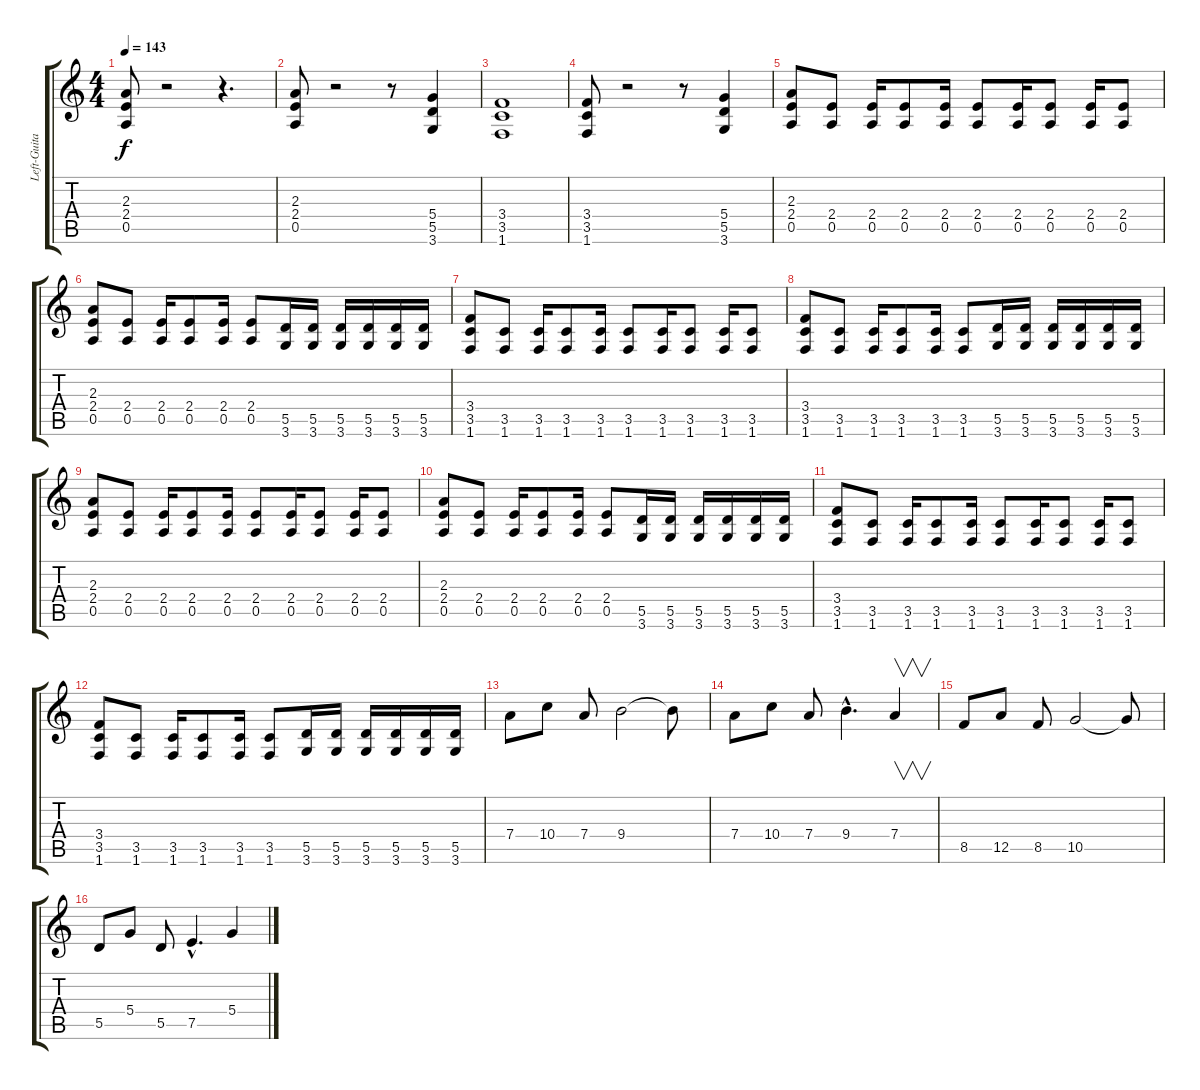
\track ("Left-Guitar" "Left-Guita") {instrument distortionguitar}
\staff {score tabs}
\tuning (E4 B3 G3 D3 A2 E2) {hide}
\ts (4 4)
\tempo 143
\clef g2
\ks c
(2.3 2.4 0.5).8{dy f} r.2 r.4{d} |
(2.3 2.4 0.5).8 r.2 r.8 (5.4 5.5 3.6).4 |
(3.4 3.5 1.6).1 |
(3.4 3.5 1.6).8 r.2 r.8 (5.4 5.5 3.6).4 |
(2.3 2.4 0.5).8 (2.4 0.5).8 (2.4 0.5).16 (2.4 0.5).8 (2.4 0.5).16 (2.4 0.5).8 (2.4 0.5).16 (2.4 0.5).8 (2.4 0.5).16 (2.4 0.5).8 |
(2.3 2.4 0.5).8 (2.4 0.5).8 (2.4 0.5).16 (2.4 0.5).8 (2.4 0.5).16 (2.4 0.5).8 (5.5 3.6).16 (5.5 3.6).16 (5.5 3.6).16 (5.5 3.6).16 (5.5 3.6).16 (5.5 3.6).16 |
(3.4 3.5 1.6).8 (3.5 1.6).8 (3.5 1.6).16 (3.5 1.6).8 (3.5 1.6).16 (3.5 1.6).8 (3.5 1.6).16 (3.5 1.6).8 (3.5 1.6).16 (3.5 1.6).8 |
(3.4 3.5 1.6).8 (3.5 1.6).8 (3.5 1.6).16 (3.5 1.6).8 (3.5 1.6).16 (3.5 1.6).8 (5.5 3.6).16 (5.5 3.6).16 (5.5 3.6).16 (5.5 3.6).16 (5.5 3.6).16 (5.5 3.6).16 |
(2.3 2.4 0.5).8 (2.4 0.5).8 (2.4 0.5).16 (2.4 0.5).8 (2.4 0.5).16 (2.4 0.5).8 (2.4 0.5).16 (2.4 0.5).8 (2.4 0.5).16 (2.4 0.5).8 |
(2.3 2.4 0.5).8 (2.4 0.5).8 (2.4 0.5).16 (2.4 0.5).8 (2.4 0.5).16 (2.4 0.5).8 (5.5 3.6).16 (5.5 3.6).16 (5.5 3.6).16 (5.5 3.6).16 (5.5 3.6).16 (5.5 3.6).16 |
(3.4 3.5 1.6).8 (3.5 1.6).8 (3.5 1.6).16 (3.5 1.6).8 (3.5 1.6).16 (3.5 1.6).8 (3.5 1.6).16 (3.5 1.6).8 (3.5 1.6).16 (3.5 1.6).8 |
(3.4 3.5 1.6).8 (3.5 1.6).8 (3.5 1.6).16 (3.5 1.6).8 (3.5 1.6).16 (3.5 1.6).8 (5.5 3.6).16 (5.5 3.6).16 (5.5 3.6).16 (5.5 3.6).16 (5.5 3.6).16 (5.5 3.6).16 |
7.4.8{instrument distortionguitar} 10.4.8 7.4.8 9.4.2 9.4{t}.8 |
7.4.8 10.4.8 7.4.8 9.4{hac}.4{d} 7.4.4{v} |
8.5.8 12.5.8 8.5.8 10.5.2 10.5{t}.8 |
5.5.8 5.4.8 5.5.8 7.5{hac}.4{d} 5.4.4
